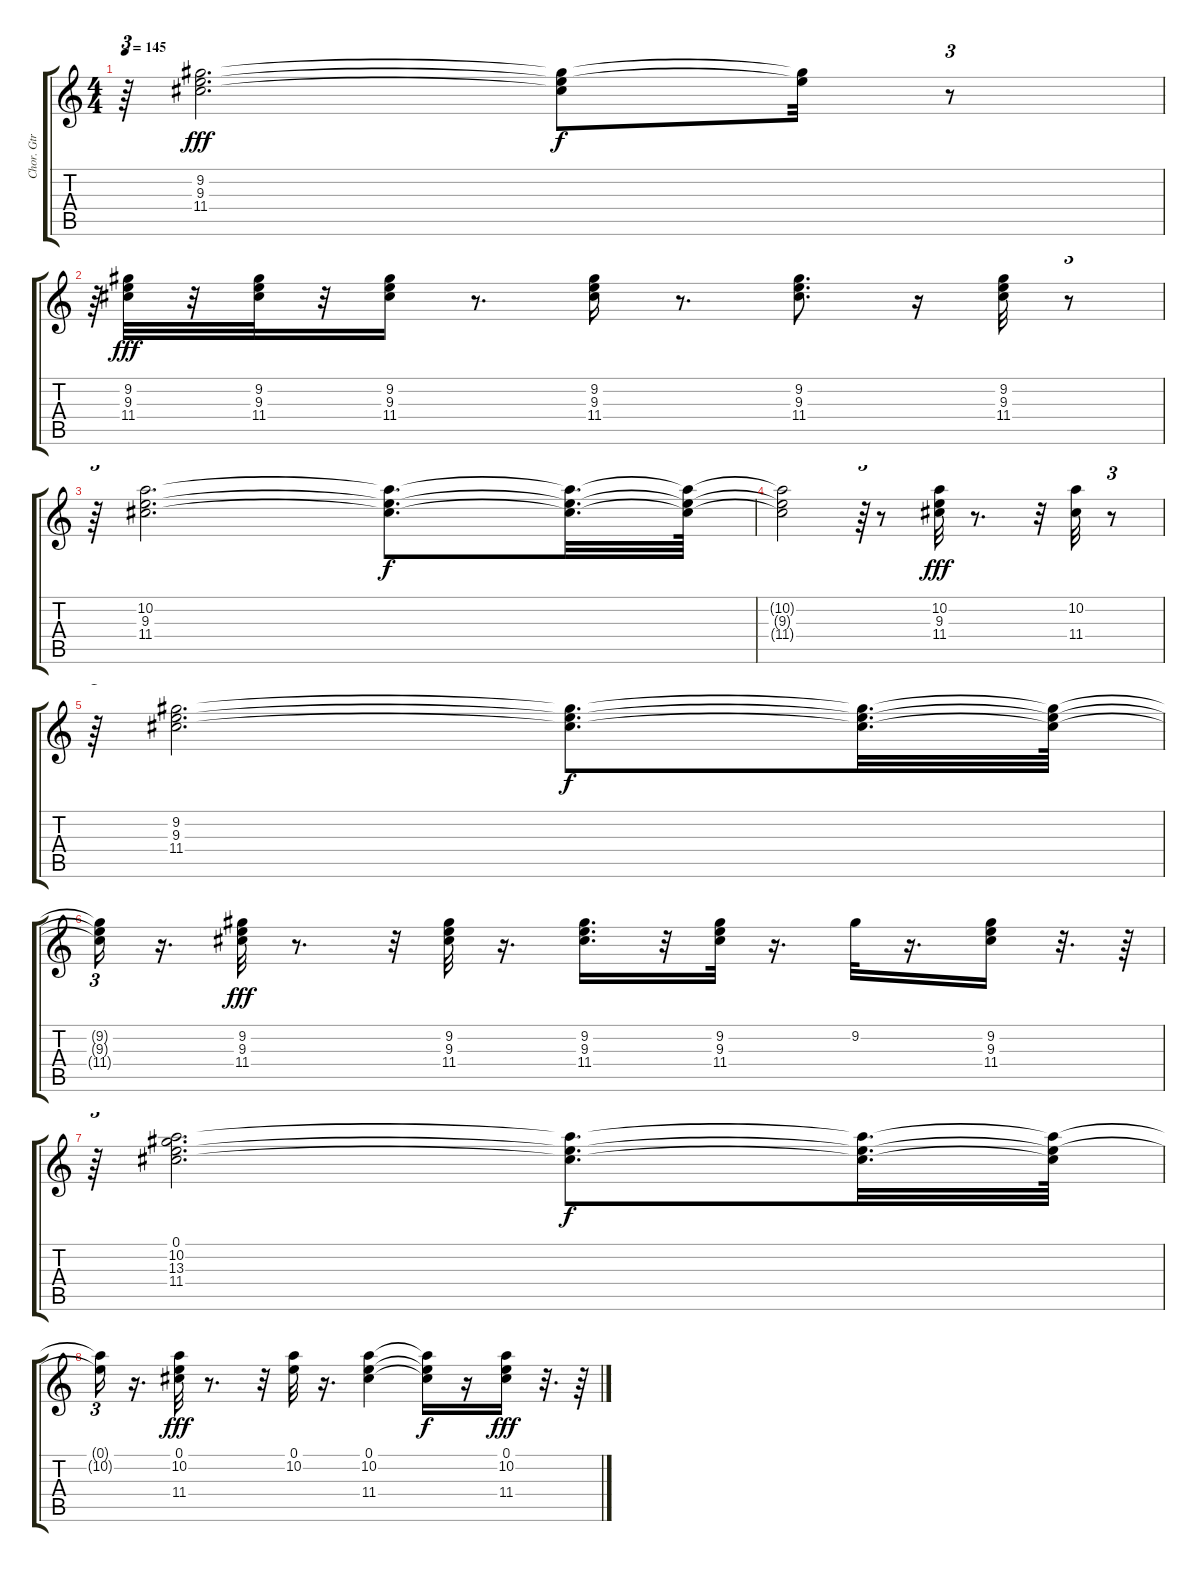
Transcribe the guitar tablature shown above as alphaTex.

\track ("Chor. Gtr" "Chor. Gtr") {instrument electricguitarjazz}
\staff {score tabs}
\tuning (E4 B3 G3 D3 A2 E2) {hide}
\ts (4 4)
\tempo 145
\clef g2
\ks c
r.64{tu (3 2) dy fff} (9.2 9.3 11.4).2{d} (9.2{t} 9.3{t} 11.4{t}).8{dy f} (9.2{t} 9.3{t}).32 r.8{tu (3 2)} |
r.64{tu (3 2)} (9.2 9.3 11.4).32{dy fff} r.32 (9.2 9.3 11.4).32 r.32 (9.2 9.3 11.4).16 r.8{d} (9.2 9.3 11.4).16 r.8{d} (9.2 9.3 11.4).8{d} r.16 (9.2 9.3 11.4).32 r.8{tu (3 2)} |
r.64{tu (3 2)} (10.2 9.3 11.4).2{d} (10.2{t} 9.3{t} 11.4{t}).8{d dy f} (10.2{t} 9.3{t} 11.4{t}).32{d} (10.2{t} 9.3{t} 11.4{t}).64 |
(10.2{t} 9.3{t} 11.4{t}).2 r.64{tu (3 2)} r.8 (10.2 9.3 11.4).32{dy fff} r.8{d} r.32 (10.2 11.4).32 r.8{tu (3 2)} |
r.64{tu (3 2)} (9.2 9.3 11.4).2{d} (9.2{t} 9.3{t} 11.4{t}).8{d dy f} (9.2{t} 9.3{t} 11.4{t}).32{d} (9.2{t} 9.3{t} 11.4{t}).64 |
(9.2{t} 9.3{t} 11.4{t}).16{tu (3 2)} r.16{d} (9.2 9.3 11.4).32{dy fff} r.8{d} r.32 (9.2 9.3 11.4).32 r.16{d} (9.2 9.3 11.4).16{d} r.32 (9.2 9.3 11.4).32 r.16{d} 9.2.32 r.16{d} (9.2 9.3 11.4).16 r.32{d} r.64 |
r.64{tu (3 2)} (0.1 10.2 13.3 11.4).2{d} (0.1{t} 10.2{t} 11.4{t}).8{d dy f} (0.1{t} 10.2{t} 11.4{t}).32{d} (0.1{t} 10.2{t} 11.4{t}).64 |
(0.1{t} 10.2{t}).16{tu (3 2)} r.16{d} (0.1 10.2 11.4).32{dy fff} r.8{d} r.32 (0.1 10.2).32 r.16{d} (0.1 10.2 11.4).4 (0.1{t} 10.2{t} 11.4{t}).16{dy f} r.16 (0.1 10.2 11.4).16{dy fff} r.32{d} r.64
